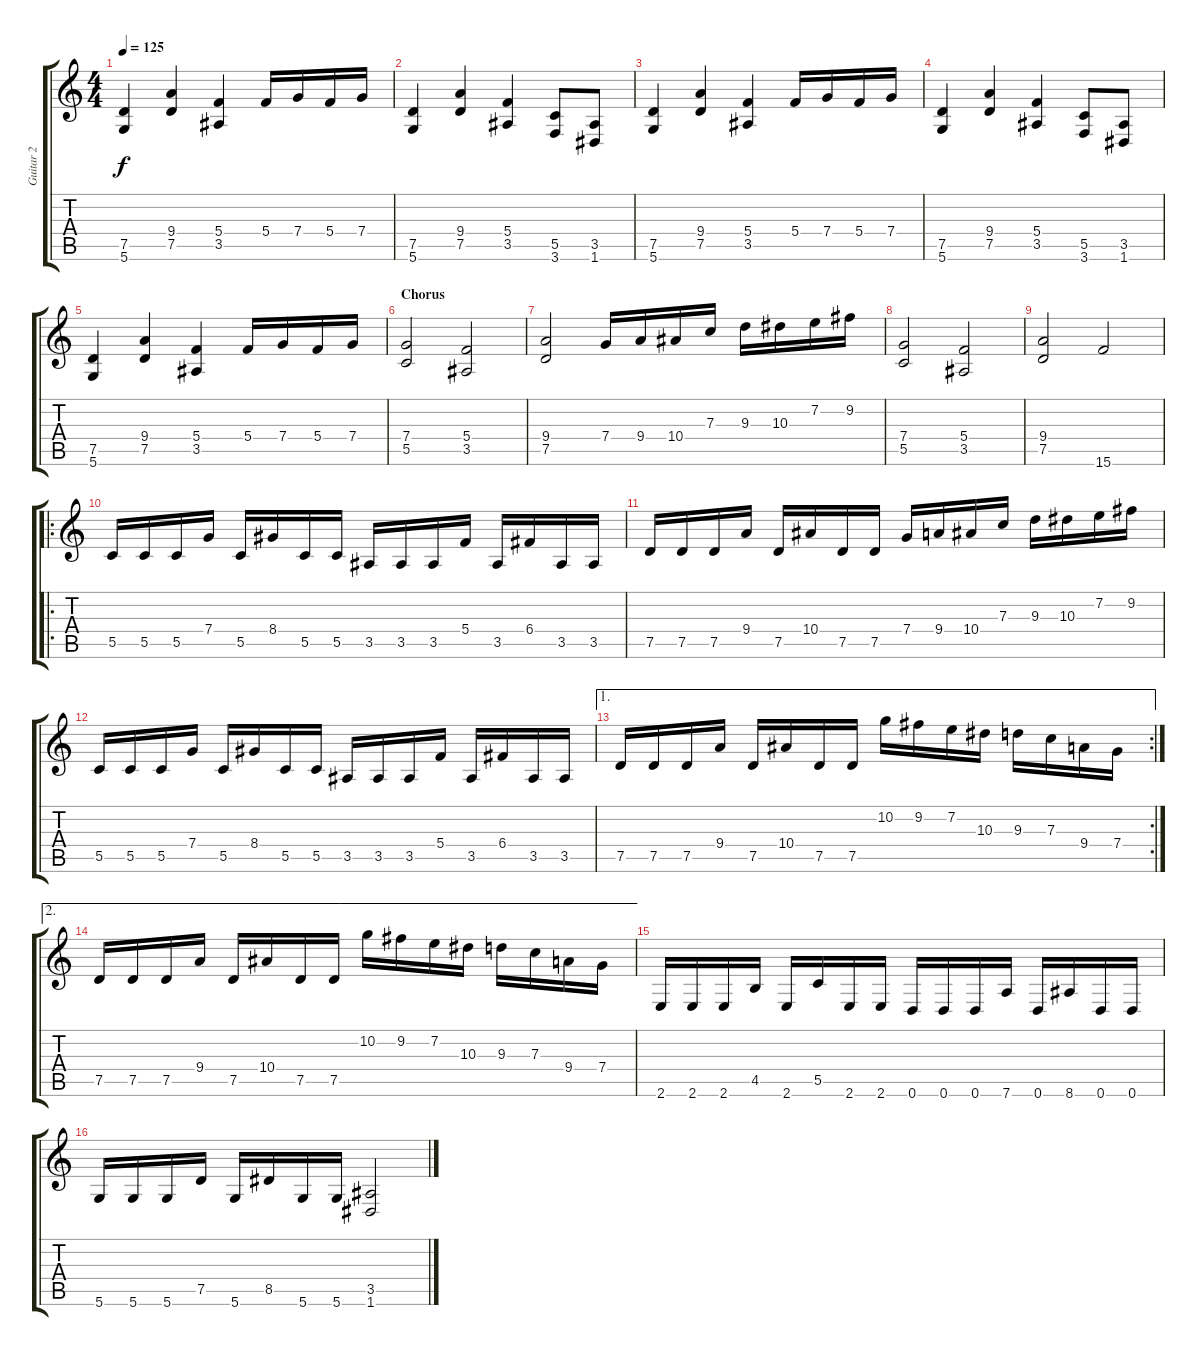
\track ("Guitar 2" "Guitar 2") {instrument distortionguitar}
\staff {score tabs}
\tuning (D4 A3 F3 C3 G2 D2) {hide}
\ts (4 4)
\tempo 125
\clef g2
\ks c
(7.5 5.6).4{dy f} (9.4 7.5).4 (5.4 3.5).4 5.4.16 7.4.16 5.4.16 7.4.16 |
(7.5 5.6).4 (9.4 7.5).4 (5.4 3.5).4 (5.5 3.6).8 (3.5 1.6).8 |
(7.5 5.6).4 (9.4 7.5).4 (5.4 3.5).4 5.4.16 7.4.16 5.4.16 7.4.16 |
(7.5 5.6).4 (9.4 7.5).4 (5.4 3.5).4 (5.5 3.6).8 (3.5 1.6).8 |
(7.5 5.6).4 (9.4 7.5).4 (5.4 3.5).4 5.4.16 7.4.16 5.4.16 7.4.16 |
\section ("" "Chorus")
(7.4 5.5).2{balance 0} (5.4 3.5).2 |
(9.4 7.5).2 7.4.16 9.4.16 10.4.16 7.3.16 9.3.16 10.3.16 7.2.16 9.2.16 |
(7.4 5.5).2 (5.4 3.5).2 |
(9.4 7.5).2 15.6.2 |
\ro
5.5.16{balance 4} 5.5.16 5.5.16 7.4.16 5.5.16 8.4.16 5.5.16 5.5.16 3.5.16 3.5.16 3.5.16 5.4.16 3.5.16 6.4.16 3.5.16 3.5.16 |
7.5.16 7.5.16 7.5.16 9.4.16 7.5.16 10.4.16 7.5.16 7.5.16 7.4.16 9.4.16 10.4.16 7.3.16 9.3.16 10.3.16 7.2.16 9.2.16 |
5.5.16 5.5.16 5.5.16 7.4.16 5.5.16 8.4.16 5.5.16 5.5.16 3.5.16 3.5.16 3.5.16 5.4.16 3.5.16 6.4.16 3.5.16 3.5.16 |
\ae 1
\rc 2
7.5.16 7.5.16 7.5.16 9.4.16 7.5.16 10.4.16 7.5.16 7.5.16 10.2.16 9.2.16 7.2.16 10.3.16 9.3.16 7.3.16 9.4.16 7.4.16 |
\ae 2
7.5.16 7.5.16 7.5.16 9.4.16 7.5.16 10.4.16 7.5.16 7.5.16 10.2.16 9.2.16 7.2.16 10.3.16 9.3.16 7.3.16 9.4.16 7.4.16 |
2.6.16 2.6.16 2.6.16 4.5.16 2.6.16 5.5.16 2.6.16 2.6.16 0.6.16 0.6.16 0.6.16 7.6.16 0.6.16 8.6.16 0.6.16 0.6.16 |
5.6.16 5.6.16 5.6.16 7.5.16 5.6.16 8.5.16 5.6.16 5.6.16 (3.5 1.6).2
